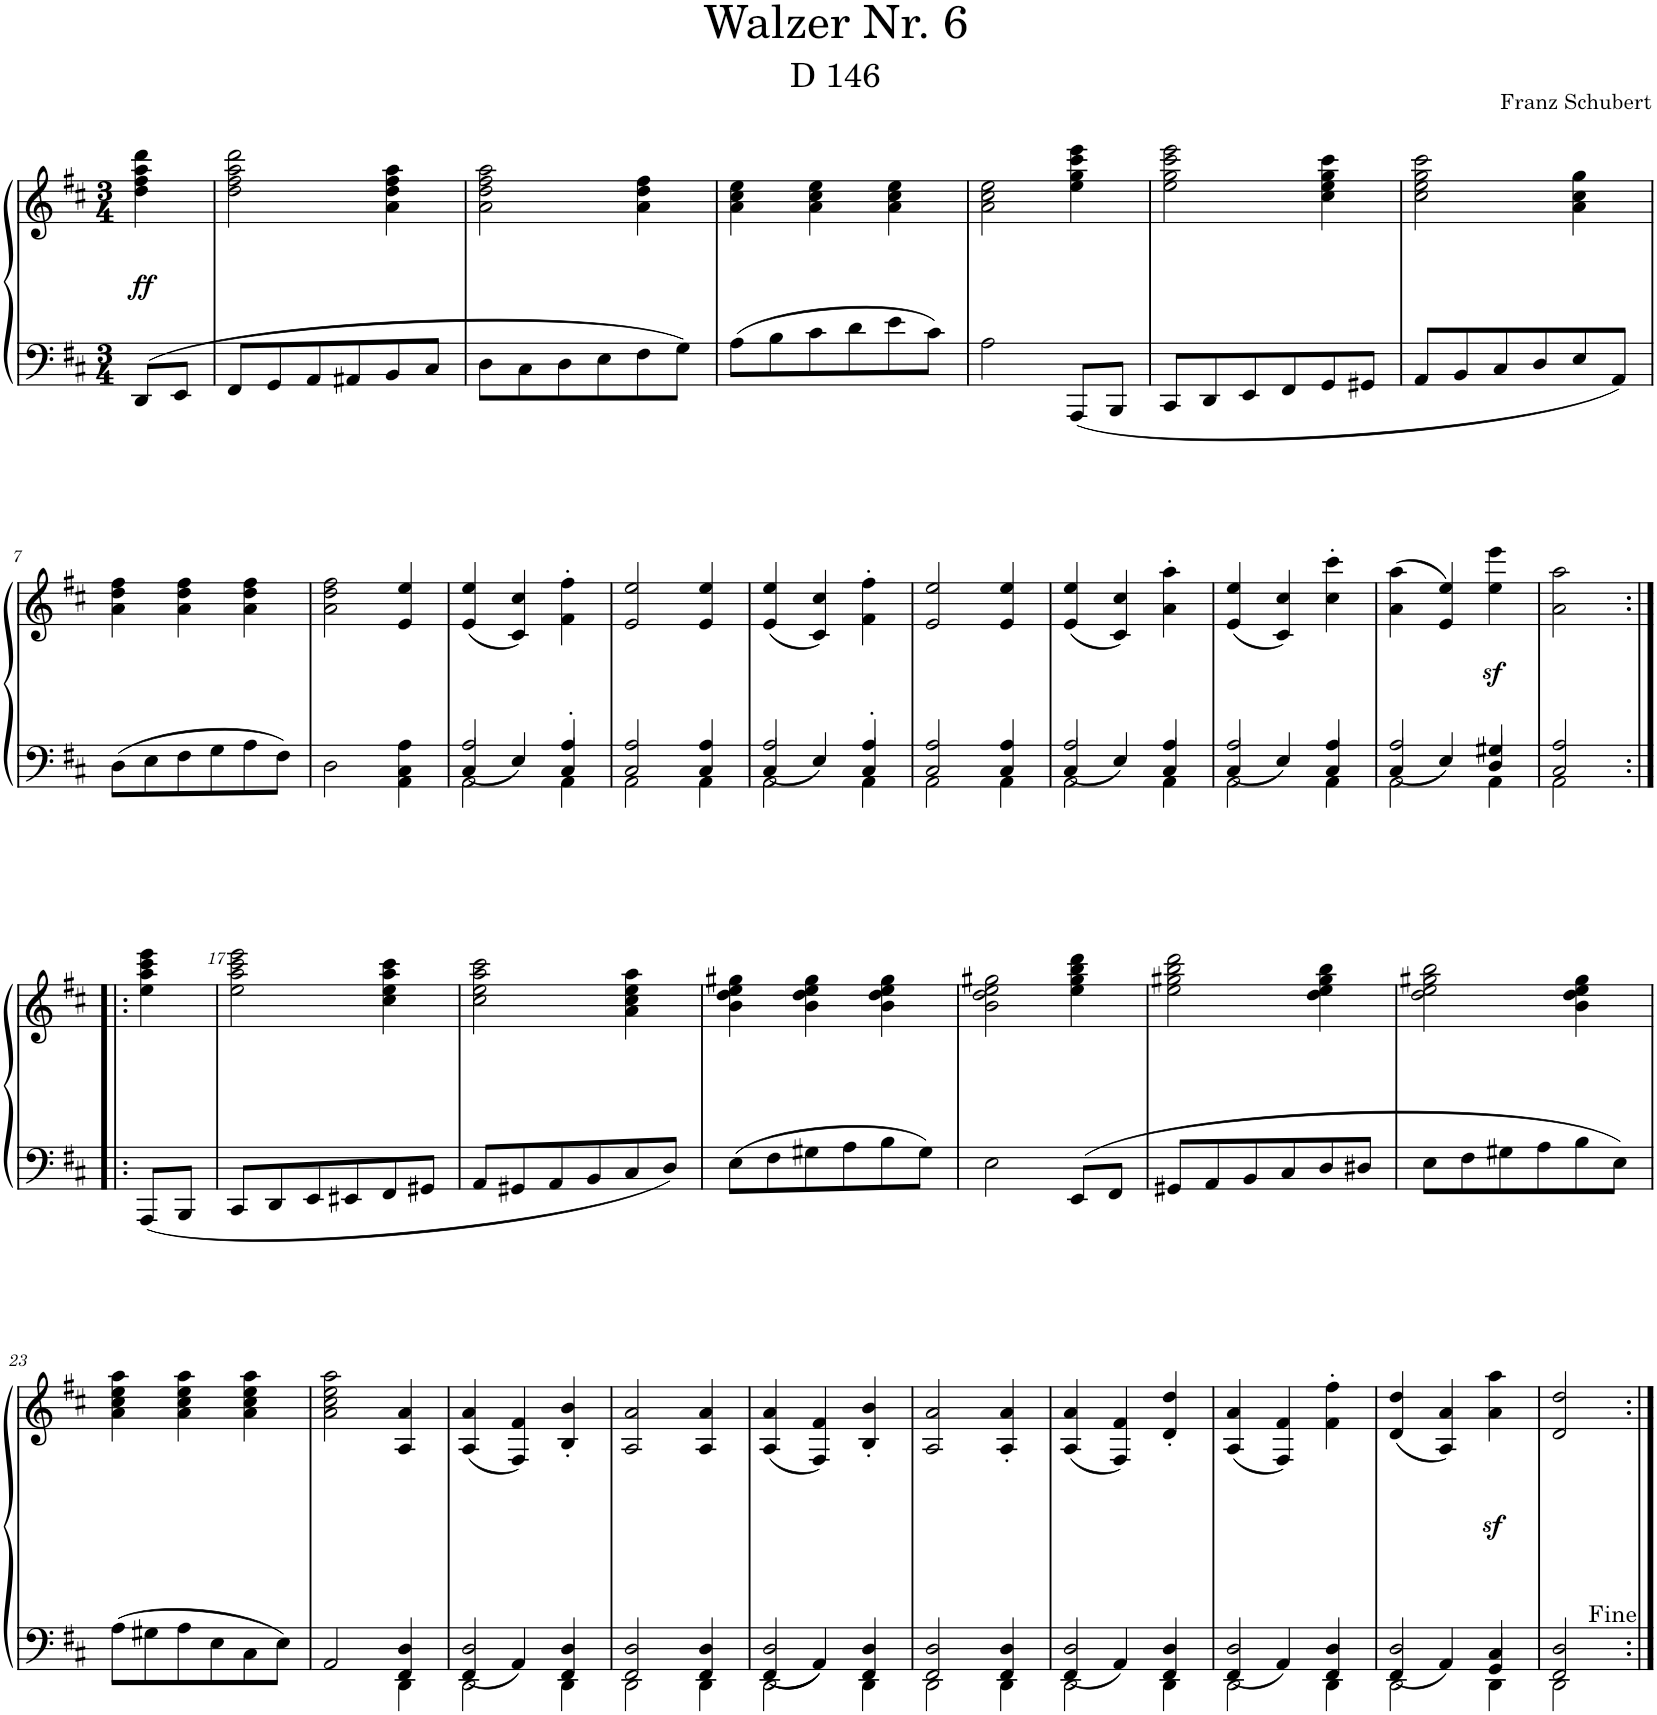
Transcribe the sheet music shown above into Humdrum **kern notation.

**kern	**kern	**dynam
*part1	*part1	*part1
*staff2	*staff1	*staff1/2
*I"Piano	*	*
*I'Pno.	*	*
*clefF4	*clefG2	*
*k[f#c#]	*k[f#c#]	*
*M3/4	*M3/4	*
=	=	=
!	!	!LO:DY:b
8DD/L	4dd\ 4ff#\ 4aa\ 4ddd\	ff
8EE/J	.	.
=1	=1	=1
8FF#/L	2dd\ 2ff#\ 2aa\ 2ddd\	.
8GG/	.	.
8AA/	.	.
8AA#X/	.	.
8BB/	4a\ 4dd\ 4ff#\ 4aa\	.
8C#/J	.	.
=2	=2	=2
8D\L	2a\ 2dd\ 2ff#\ 2aa\	.
8C#\	.	.
8D\	.	.
8E\	.	.
8F#\	4a\ 4dd\ 4ff#\	.
8G\J	.	.
=3	=3	=3
8A\L	4a\ 4cc#\ 4ee\	.
8B\	.	.
8c#\	4a\ 4cc#\ 4ee\	.
8d\	.	.
8e\	4a\ 4cc#\ 4ee\	.
8c#\J	.	.
=4	=4	=4
2A\	2a\ 2cc#\ 2ee\	.
8AAA/L	4ee\ 4gg\ 4ccc#\ 4eee\	.
8BBB/J	.	.
=5	=5	=5
8CC#/L	2ee\ 2gg\ 2ccc#\ 2eee\	.
8DD/	.	.
8EE/	.	.
8FF#/	.	.
8GG/	4cc#\ 4ee\ 4gg\ 4ccc#\	.
8GG#X/J	.	.
=6	=6	=6
8AA/L	2cc#\ 2ee\ 2gg\ 2ccc#\	.
8BB/	.	.
8C#/	.	.
8D/	.	.
8E/	4a\ 4cc#\ 4gg\	.
8AA/J	.	.
!!LO:LB:g=z
=7	=7	=7
8D\L	4a\ 4dd\ 4ff#\	.
8E\	.	.
8F#\	4a\ 4dd\ 4ff#\	.
8G\	.	.
8A\	4a\ 4dd\ 4ff#\	.
8F#\J	.	.
=8	=8	=8
2D\	2a\ 2dd\ 2ff#\	.
4AA\ 4C#\ 4A\	4e/ 4ee/	.
=9	=9	=9
*^	*	*
*	*^	*	*
2A/	2AA\	4C#/	(4e/ 4ee/	.
.	.	4E/	4c#/ 4cc#/)	.
4A'/	4AA\	4C#/	4f#\' 4ff#\'	.
*	*v	*v	*	*
=10	=10	=10	=10
2C#/ 2A/	2AA\	2e/ 2ee/	.
4C#/ 4A/	4AA\	4e/ 4ee/	.
=11	=11	=11	=11
*	*^	*	*
2A/	2AA\	4C#/	(4e/ 4ee/	.
.	.	4E/	4c#/ 4cc#/)	.
4A'/	4AA\	4C#/	4f#\' 4ff#\'	.
*	*v	*v	*	*
=12	=12	=12	=12
2C#/ 2A/	2AA\	2e/ 2ee/	.
4C#/ 4A/	4AA\	4e/ 4ee/	.
=13	=13	=13	=13
*	*^	*	*
2A/	2AA\	4C#/	(4e/ 4ee/	.
.	.	4E/	4c#/ 4cc#/)	.
4A/	4AA\	4C#/	4a\' 4aa\'	.
=14	=14	=14	=14	=14
2A/	2AA\	4C#/	(4e/ 4ee/	.
.	.	4E/	4c#/ 4cc#/)	.
4A/	4AA\	4C#/	4cc#\' 4ccc#\'	.
=15	=15	=15	=15	=15
2A/	2AA\	4C#/	(4a\ 4aa\	.
.	.	4E/	4e/ 4ee/)	.
4G#X/	4AA\	4D/	4ee\z< 4eee\z<	.
*	*v	*v	*	*
=16	=16	=16	=16
2C#/ 2A/	2AA\	2a\ 2aa\	.
*v	*v	*	*
!!LO:LB:g=z
=16X1:|!|:	=16X1:|!|:	=16X1:|!|:
8AAA/L	4ee\ 4aa\ 4ccc#\ 4eee\	.
8BBB/J	.	.
=17	=17	=17
8CC#/L	2ee\ 2aa\ 2ccc#\ 2eee\	.
8DD/	.	.
8EE/	.	.
8EE#X/	.	.
8FF#/	4cc#\ 4ee\ 4aa\ 4ccc#\	.
8GG#X/J	.	.
=18	=18	=18
8AA/L	2cc#\ 2ee\ 2aa\ 2ccc#\	.
8GG#X/	.	.
8AA/	.	.
8BB/	.	.
8C#/	4a\ 4cc#\ 4ee\ 4aa\	.
8D/J	.	.
=19	=19	=19
8E\L	4b\ 4dd\ 4ee\ 4gg#X\	.
8F#\	.	.
8G#X\	4b\ 4dd\ 4ee\ 4gg#\	.
8A\	.	.
8B\	4b\ 4dd\ 4ee\ 4gg#\	.
8G#\J	.	.
=20	=20	=20
2E\	2b\ 2dd\ 2ee\ 2gg#X\	.
8EE/L	4ee\ 4gg#\ 4bb\ 4ddd\	.
8FF#/J	.	.
=21	=21	=21
8GG#X/L	2ee\ 2gg#X\ 2bb\ 2ddd\	.
8AA/	.	.
8BB/	.	.
8C#/	.	.
8D/	4dd\ 4ee\ 4gg#\ 4bb\	.
8D#X/J	.	.
=22	=22	=22
8E\L	2dd\ 2ee\ 2gg#X\ 2bb\	.
8F#\	.	.
8G#X\	.	.
8A\	.	.
8B\	4b\ 4dd\ 4ee\ 4gg#\	.
8E\J	.	.
!!LO:LB:g=z
=23	=23	=23
8A\L	4a\ 4cc#\ 4ee\ 4aa\	.
8G#X\	.	.
8A\	4a\ 4cc#\ 4ee\ 4aa\	.
8E\	.	.
8C#\	4a\ 4cc#\ 4ee\ 4aa\	.
8E\J	.	.
=24	=24	=24
*^	*	*
2AA/	2ryy	2a\ 2cc#\ 2ee\ 2aa\	.
4FF#/ 4D/	4DD\	4A/ 4a/	.
=25	=25	=25	=25
*	*^	*	*
2D/	2DD\	4FF#/	(4A/ 4a/	.
.	.	4AA/	4F#/ 4f#/)	.
4D/	4DD\	4FF#/	4B/' 4b/'	.
*	*v	*v	*	*
=26	=26	=26	=26
2FF#/ 2D/	2DD\	2A/ 2a/	.
4FF#/ 4D/	4DD\	4A/ 4a/	.
=27	=27	=27	=27
*	*^	*	*
2D/	2DD\	4FF#/	(4A/ 4a/	.
.	.	4AA/	4F#/ 4f#/)	.
4D/	4DD\	4FF#/	4B/' 4b/'	.
*	*v	*v	*	*
=28	=28	=28	=28
2FF#/ 2D/	2DD\	2A/ 2a/	.
4FF#/ 4D/	4DD\	4A/' 4a/'	.
=29	=29	=29	=29
*	*^	*	*
2D/	2DD\	4FF#/	(4A/ 4a/	.
.	.	4AA/	4F#/ 4f#/)	.
4D/	4DD\	4FF#/	4d/' 4dd/'	.
=30	=30	=30	=30	=30
2D/	2DD\	4FF#/	(4A/ 4a/	.
.	.	4AA/	4F#/ 4f#/)	.
4D/	4DD\	4FF#/	4f#\' 4ff#\'	.
=31	=31	=31	=31	=31
2D/	2DD\	4FF#/	(4d/ 4dd/	.
.	.	4AA/	4A/ 4a/)	.
4C#/	4DD\	4GG/	4a\z< 4aa\z<	.
*	*v	*v	*	*
=32	=32	=32	=32
2FF#/ 2D/	2DD\	2d/ 2dd/	.
*v	*v	*	*
=:|!	=:|!	=:|!
*-	*-	*-
